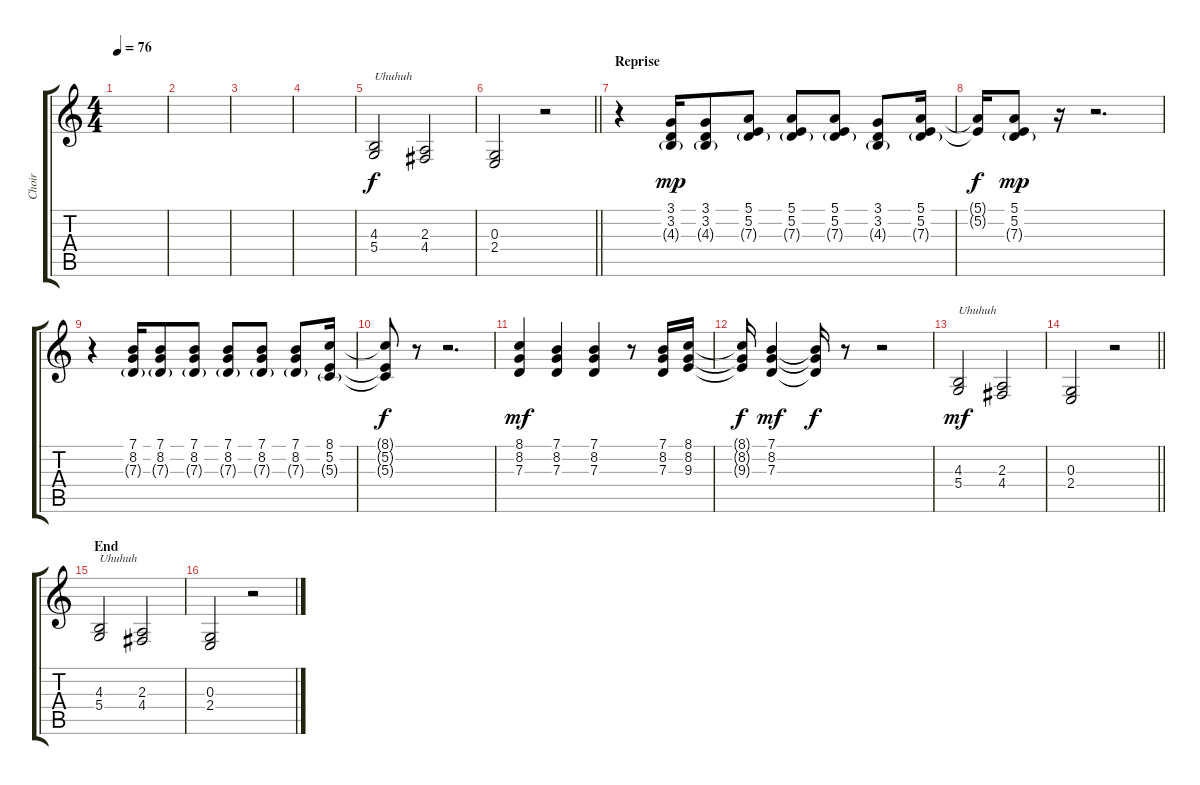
\track ("Choir" "Choir") {instrument choiraahs}
\staff {score tabs}
\tuning (E4 B3 G3 D3 A2 E2) {hide}
\ts (4 4)
\tempo 76
\clef g2
\ks c
|
|
|
|
(4.3 5.4).2{txt "Uhuhuh" volume 8 instrument pad4choir} (2.3 4.4).2 |
\barLineRight lightlight
(0.3 2.4).2 r.2 |
\section ("" "Reprise")
r.4 (3.1 3.2 4.3{g}).16{dy mp volume 11 instrument choiraahs} (3.1 3.2 4.3{g}).8 (5.1 5.2 7.3{g}).8 (5.1 5.2 7.3{g}).8 (5.1 5.2 7.3{g}).8 (3.1 3.2 4.3{g}).8 (5.1 5.2 7.3{g}).16 |
(5.1{t} 5.2{t}).16{dy f} (5.1 5.2 7.3{g}).8{dy mp} r.16 r.2{d} |
r.4 (7.1 8.2 7.3{g}).16 (7.1 8.2 7.3{g}).8 (7.1 8.2 7.3{g}).8 (7.1 8.2 7.3{g}).8 (7.1 8.2 7.3{g}).8 (7.1 8.2 7.3{g}).8 (8.1 5.2 5.3{g}).16 |
(8.1{t} 5.2{t} 5.3{t}).8{dy f} r.8 r.2{d} |
(8.1 8.2 7.3).4{dy mf} (7.1 8.2 7.3).4 (7.1 8.2 7.3).4 r.8 (7.1 8.2 7.3).16 (8.1 8.2 9.3).16 |
(8.1{t} 8.2{t} 9.3{t}).16{dy f} (7.1 8.2 7.3).4{dy mf} (7.1{t} 8.2{t} 7.3{t}).16{dy f} r.8 r.2 |
(4.3 5.4).2{txt "Uhuhuh" dy mf volume 8 instrument pad4choir} (2.3 4.4).2 |
\barLineRight lightlight
(0.3 2.4).2 r.2 |
\section ("" "End")
(4.3 5.4).2{txt "Uhuhuh"} (2.3 4.4).2 |
(0.3 2.4).2 r.2
